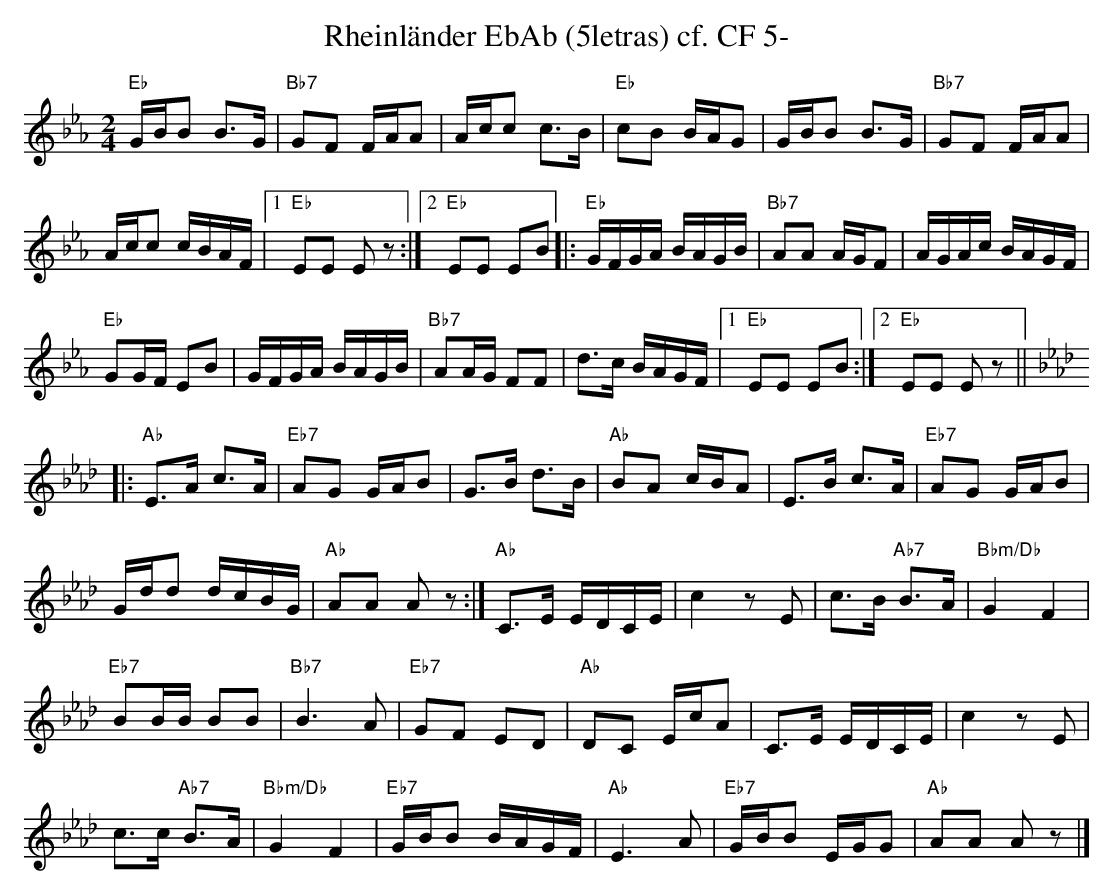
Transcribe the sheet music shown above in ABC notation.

X:1
T:Rheinl\"ander EbAb (5letras) cf. CF 5-
M:2/4
L:1/16
K:Eb %%MIDI gchordon
"Eb"GBB2 B3G | "Bb7"G2F2 FAA2 | Acc2 c3B | "Eb"c2B2 BAG2 | GBB2 B3G | "Bb7"G2F2 FAA2 |
Acc2 cBAF |1 "Eb"E2E2 E2z2 :|2 "Eb"E2E2 E2B2 |: "Eb"GFGA BAGB | "Bb7"A2A2 AGF2 | AGAc BAGF |
"Eb"G2GF E2B2 | GFGA BAGB | "Bb7"A2AG F2F2 | d3c BAGF |1 "Eb"E2E2 E2B2 :|2 "Eb"E2E2 E2z2 ||
|: [K:Ab] [L:1/8] "Ab"E>A c>A | "Eb7"AG G/2A/2B | G>B d>B | "Ab"BA c/2B/2A | E>B c>A | "Eb7"AG G/2A/2B |
G/2d/2d d/2c/2B/2G/2 | "Ab"AA Az :| "Ab"C>E E/2D/2C/2E/2 | c2zE | c>B "Ab7"B>A | "Bbm/Db"G2F2 |
"Eb7"BB/2B/2 BB | "Bb7"B3A | "Eb7"GF ED | "Ab"DC E/2c/2A | C>E E/2D/2C/2E/2 | c2zE |
c>c "Ab7"B>A | "Bbm/Db"G2F2 | "Eb7"G/2B/2B B/2A/2G/2F/2 | "Ab"E3A | "Eb7"G/2B/2B E/2G/2G | "Ab"AA Az |]
